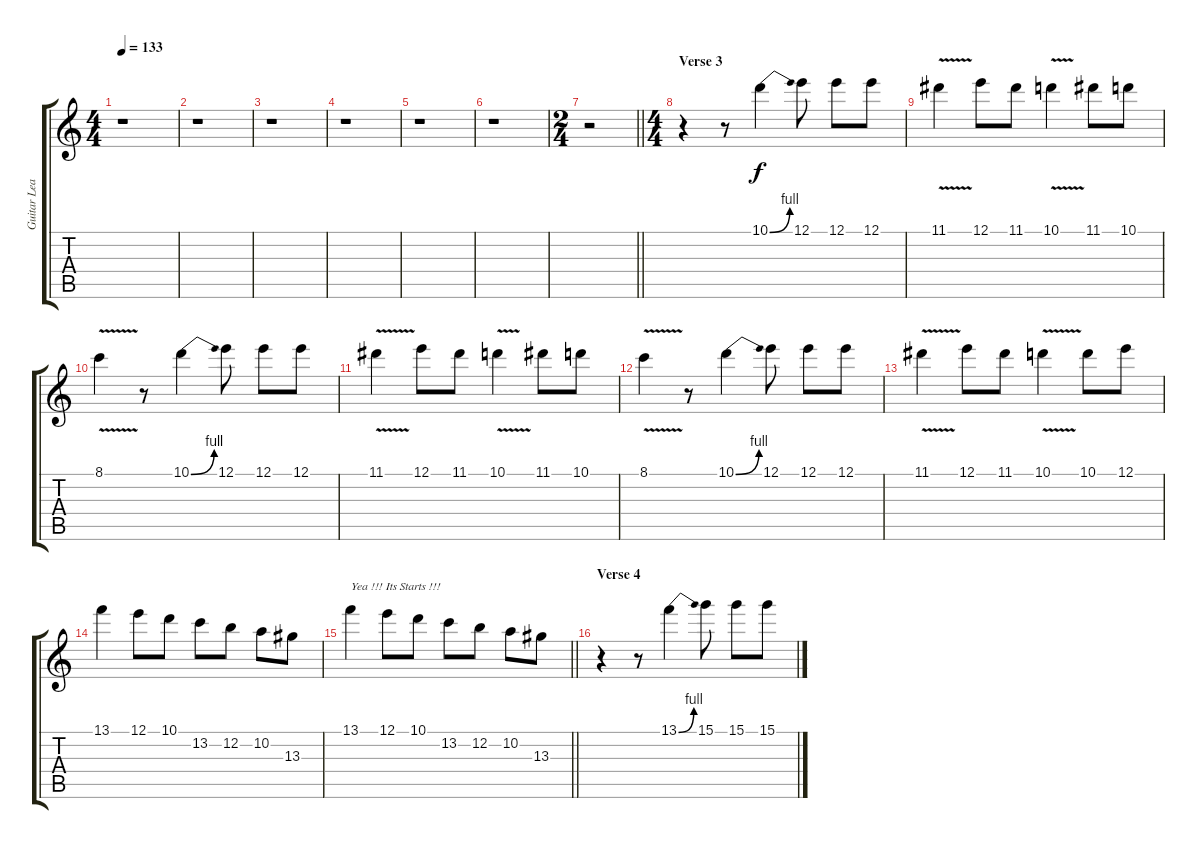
\track ("Guitar Lead 2" "Guitar Lea") {instrument overdrivenguitar}
\staff {score tabs}
\tuning (E4 B3 G3 D3 A2 E2) {hide}
\ts (4 4)
\tempo 133
\clef g2
\ks c
r.1{dy f} |
r.1 |
r.1 |
r.1 |
r.1 |
r.1 |
\ts (2 4)
\barLineRight lightlight
r.2 |
\ts (4 4)
\section ("" "Verse 3")
r.4 r.8 10.1{be (bend 0 0 60 4)}.4 12.1.8 12.1.8 12.1.8 |
11.1{v}.4 12.1.8 11.1.8 10.1{v}.4 11.1.8 10.1.8 |
8.1{v}.4 r.8 10.1{be (bend 0 0 60 4)}.4 12.1.8 12.1.8 12.1.8 |
11.1{v}.4 12.1.8 11.1.8 10.1{v}.4 11.1.8 10.1.8 |
8.1{v}.4 r.8 10.1{be (bend 0 0 60 4)}.4 12.1.8 12.1.8 12.1.8 |
11.1{v}.4 12.1.8 11.1.8 10.1{v}.4 10.1.8 12.1.8 |
13.1.4 12.1.8 10.1.8 13.2.8 12.2.8 10.2.8 13.3.8 |
\barLineRight lightlight
13.1.4{txt "Yea !!! Its Starts !!!"} 12.1.8 10.1.8 13.2.8 12.2.8 10.2.8 13.3.8 |
\section ("" "Verse 4")
r.4 r.8 13.1{be (bend 0 0 60 4)}.4 15.1.8 15.1.8 15.1.8
